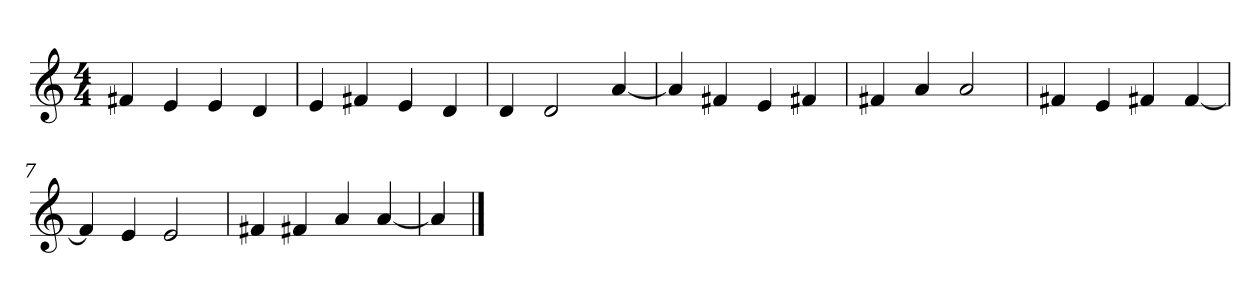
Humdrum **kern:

**kern
*part1
*staff1
*clefG2
*M4/4
*MM120
=1
4f#X
4e
4e
4d
=2
4e
4f#X
4e
4d
=3
4d
2d
[4a
=4
4a]
4f#X
4e
4f#X
=5
4f#X
4a
2a
=6
4f#X
4e
4f#X
[4f#
=7
4f#]
4e
2e
=8
4f#X
4f#X
4a
[4a
=9
4a]
==
*-
